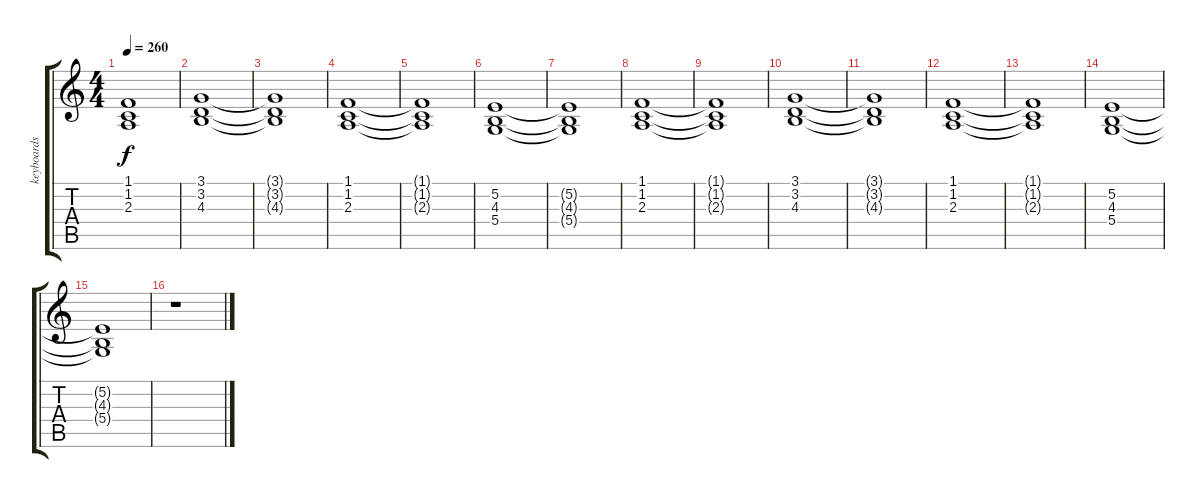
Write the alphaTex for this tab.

\track ("keyboards" "keyboards") {instrument rockorgan}
\staff {score tabs}
\tuning (E4 B3 G3 D3 A2 E2) {hide}
\ts (4 4)
\tempo 260
\clef g2
\ks c
(1.1{t} 1.2{t} 2.3{t}).1{dy f} |
(3.1 3.2 4.3).1 |
(3.1{t} 3.2{t} 4.3{t}).1 |
(1.1 1.2 2.3).1 |
(1.1{t} 1.2{t} 2.3{t}).1 |
(5.2 4.3 5.4).1 |
(5.2{t} 4.3{t} 5.4{t}).1 |
(1.1 1.2 2.3).1 |
(1.1{t} 1.2{t} 2.3{t}).1 |
(3.1 3.2 4.3).1 |
(3.1{t} 3.2{t} 4.3{t}).1 |
(1.1 1.2 2.3).1 |
(1.1{t} 1.2{t} 2.3{t}).1 |
(5.2 4.3 5.4).1 |
(5.2{t} 4.3{t} 5.4{t}).1 |
r.1
